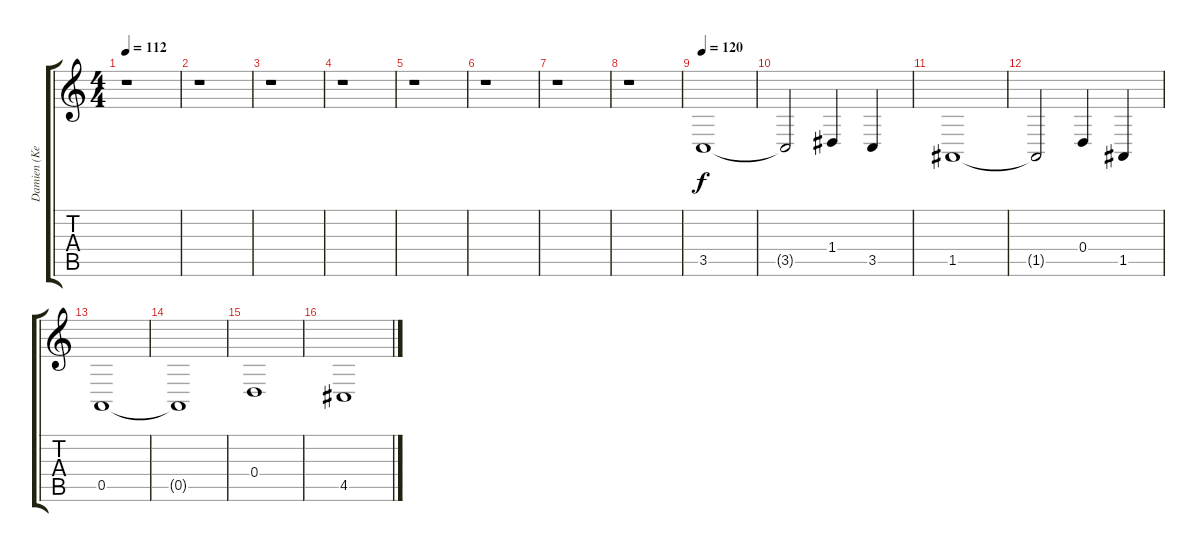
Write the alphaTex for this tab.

\track ("Damien (KeybLeft)" "Damien (Ke") {instrument pad4choir}
\staff {score tabs}
\tuning (E4 B3 G3 D3 A2 D2) {hide}
\ts (4 4)
\tempo 112
\clef g2
\ks c
r.1{dy f instrument orchestralharp} |
r.1 |
r.1 |
r.1 |
r.1 |
r.1 |
r.1 |
r.1 |
\tempo 120
3.5.1 |
3.5{t}.2 1.4.4 3.5.4 |
1.5.1 |
1.5{t}.2 0.4.4 1.5.4 |
0.5.1 |
0.5{t}.1 |
0.4.1 |
4.5.1
